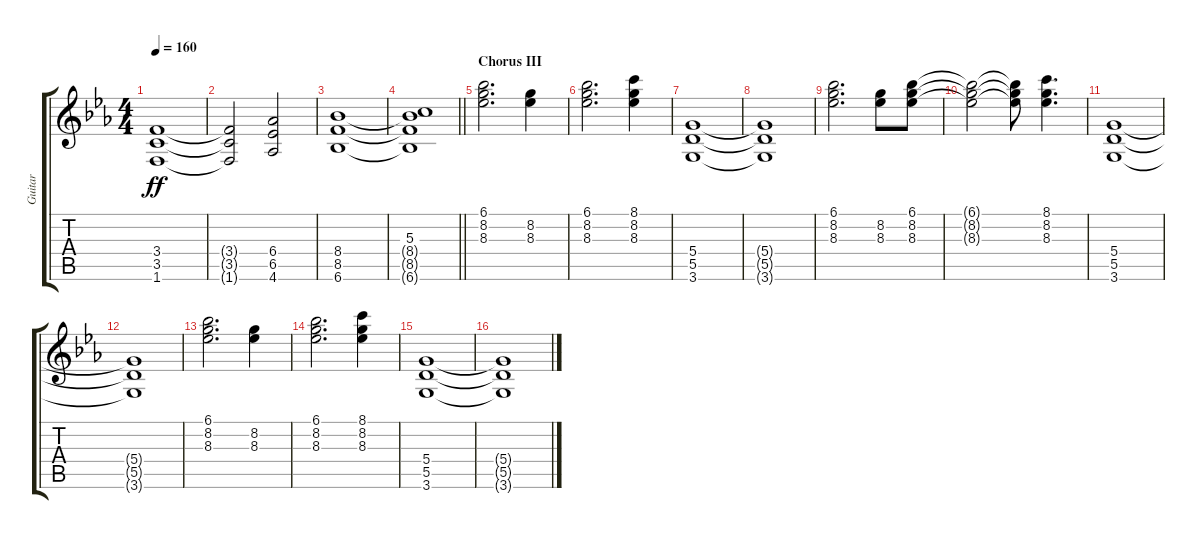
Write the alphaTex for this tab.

\track ("Guitar" "Guitar") {instrument electricguitarclean}
\staff {score tabs}
\tuning (E4 B3 G3 D3 A2 E2) {hide}
\ts (4 4)
\tempo 160
\clef g2
\ks eb
(3.4 3.5 1.6).1{dy ff} |
(3.4{t} 3.5{t} 1.6{t}).2 (6.4 6.5 4.6).2 |
(8.4 8.5 6.6).1 |
\barLineRight lightlight
(5.3 8.4{t} 8.5{t} 6.6{t}).1 |
\section ("" "Chorus III")
(6.1 8.2 8.3).2{d} (8.2 8.3).4 |
(6.1 8.2 8.3).2{d} (8.1 8.2 8.3).4 |
(5.4 5.5 3.6).1 |
(5.4{t} 5.5{t} 3.6{t}).1 |
(6.1 8.2 8.3).2{d} (8.2 8.3).8 (6.1 8.2 8.3).8 |
(6.1{t} 8.2{t} 8.3{t}).2 (6.1{t} 8.2{t} 8.3{t}).8 (8.1 8.2 8.3).4{d} |
(5.4 5.5 3.6).1 |
(5.4{t} 5.5{t} 3.6{t}).1 |
(6.1 8.2 8.3).2{d} (8.2 8.3).4 |
(6.1 8.2 8.3).2{d} (8.1 8.2 8.3).4 |
(5.4 5.5 3.6).1 |
(5.4{t} 5.5{t} 3.6{t}).1
